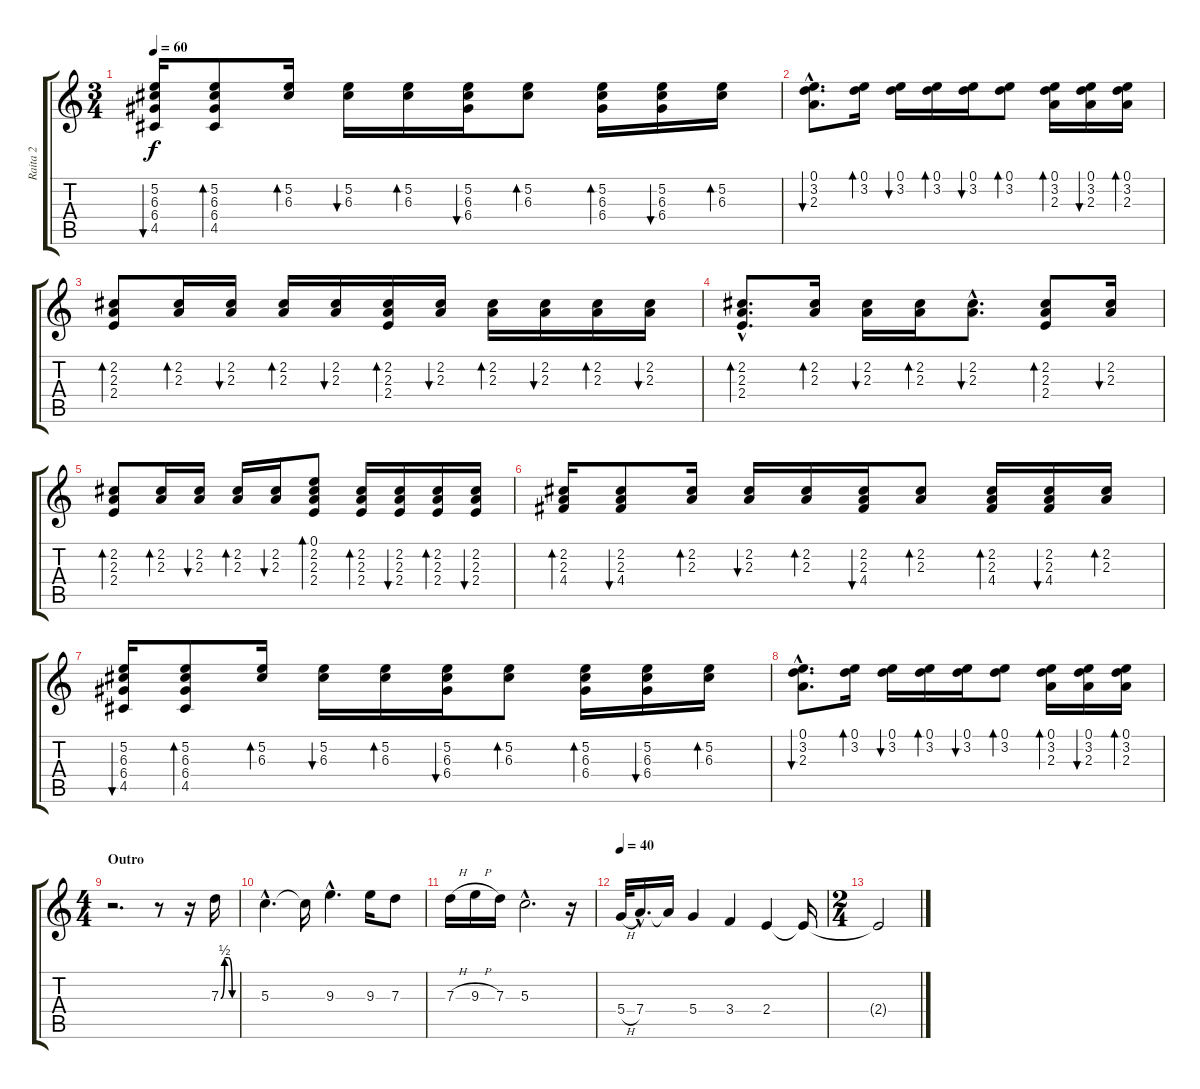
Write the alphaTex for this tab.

\track ("Raita 2" "Raita 2") {instrument acousticguitarsteel}
\staff {score tabs}
\tuning (E4 B3 G3 D3 A2 E2) {hide}
\ts (3 4)
\tempo 60
\clef g2
\ks c
(5.2 6.3 6.4 4.5).16{bu 60 dy f} (5.2 6.3 6.4 4.5).8{bd 60} (5.2 6.3).16{bd 60} (5.2 6.3).16{bu 60} (5.2 6.3).16{bd 60} (5.2 6.3 6.4).16{bu 60} (5.2 6.3).8{bd 60} (5.2 6.3 6.4).16{bd 60} (5.2 6.3 6.4).16{bu 60} (5.2 6.3).16{bd 60} |
(0.1{hac} 3.2{hac} 2.3{hac}).8{d bu 60} (0.1 3.2).16{bd 60} (0.1 3.2).16{bu 60} (0.1 3.2).16{bd 60} (0.1 3.2).16{bu 60} (0.1 3.2).8{bd 60} (0.1 3.2 2.3).16{bd 60} (0.1 3.2 2.3).16{bu 60} (0.1 3.2 2.3).16{bd 60} |
(2.2 2.3 2.4).8{bd 120} (2.2 2.3).16{bd 60} (2.2 2.3).16{bu 60} (2.2 2.3).16{bd 60} (2.2 2.3).16{bu 60} (2.2 2.3 2.4).16{bd 60} (2.2 2.3).16{bu 60} (2.2 2.3).16{bd 60} (2.2 2.3).16{bu 60} (2.2 2.3).16{bd 60} (2.2 2.3).16{bu 60} |
(2.2{hac} 2.3{hac} 2.4{hac}).8{d bd 60} (2.2 2.3).16{bd 60} (2.2 2.3).16{bu 60} (2.2 2.3).16{bd 60} (2.2{hac} 2.3{hac}).8{d bu 60} (2.2 2.3 2.4).8{bd 60} (2.2 2.3).16{bu 60} |
(2.2 2.3 2.4).8{bd 60} (2.2 2.3).16{bd 60} (2.2 2.3).16{bu 60} (2.2 2.3).16{bd 60} (2.2 2.3).16{bu 60} (0.1 2.2 2.3 2.4).8{bd 60} (2.2 2.3 2.4).16{bd 60} (2.2 2.3 2.4).16{bu 60} (2.2 2.3 2.4).16{bd 60} (2.2 2.3 2.4).16{bu 60} |
(2.2 2.3 4.4).16{bd 60} (2.2 2.3 4.4).8{bu 60} (2.2 2.3).16{bd 60} (2.2 2.3).16{bu 60} (2.2 2.3).16{bd 60} (2.2 2.3 4.4).16{bu 60} (2.2 2.3).8{bd 60} (2.2 2.3 4.4).16{bd 60} (2.2 2.3 4.4).16{bu 60} (2.2 2.3).16{bd 60} |
(5.2 6.3 6.4 4.5).16{bu 60} (5.2 6.3 6.4 4.5).8{bd 60} (5.2 6.3).16{bd 60} (5.2 6.3).16{bu 60} (5.2 6.3).16{bd 60} (5.2 6.3 6.4).16{bu 60} (5.2 6.3).8{bd 60} (5.2 6.3 6.4).16{bd 60} (5.2 6.3 6.4).16{bu 60} (5.2 6.3).16{bd 60} |
(0.1{hac} 3.2{hac} 2.3{hac}).8{d bu 60} (0.1 3.2).16{bd 60} (0.1 3.2).16{bu 60} (0.1 3.2).16{bd 60} (0.1 3.2).16{bu 60} (0.1 3.2).8{bd 60} (0.1 3.2 2.3).16{bd 60} (0.1 3.2 2.3).16{bu 60} (0.1 3.2 2.3).16{bd 60} |
\ts (4 4)
\section ("" "Outro")
r.2{d} r.8 r.16 7.3{be (custom 0 0 15 2 30 2 45 0 60 0)}.16 |
5.3{hac}.4{d} 5.3{t}.16 9.3{hac}.4{d} 9.3.16 7.3.8 |
7.3{h}.16 9.3{h}.16 7.3.16 5.3{hac}.2{d} r.16 |
\tempo 40
5.4{h}.32 7.4{hac}.16{d} 7.4{t}.16 5.4.4 3.4.4 2.4.4 2.4{t}.16 |
\ts (2 4)
2.4{t}.2
